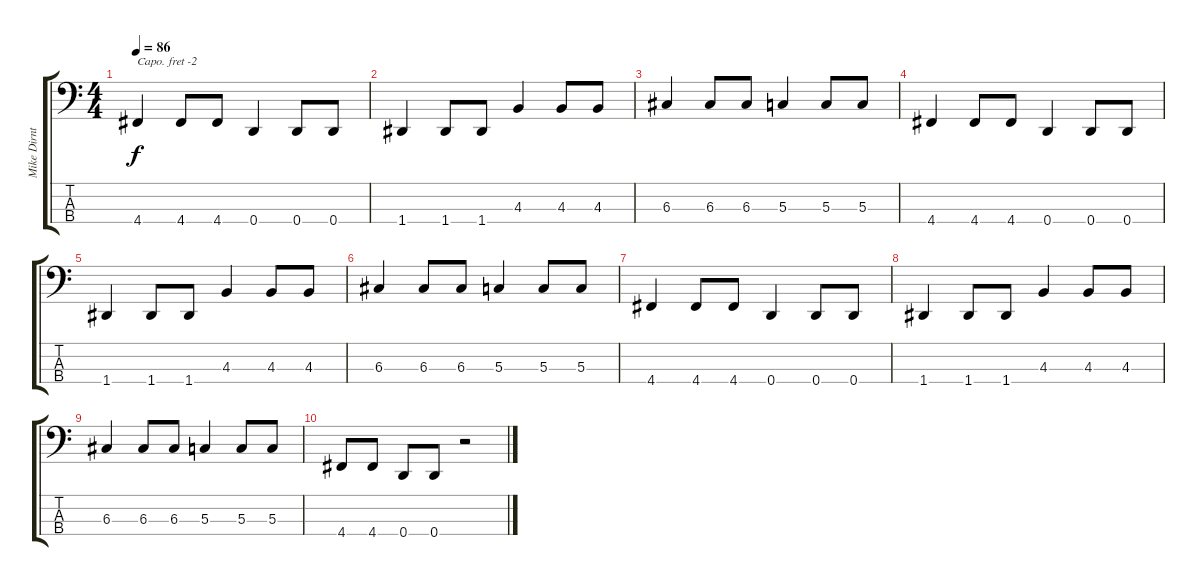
\track ("Mike Dirnt (Bass)" "Mike Dirnt") {instrument electricbasspick}
\staff {score tabs}
\capo -2
\tuning (G2 D2 A1 E1) {hide}
\ts (4 4)
\tempo 86
\clef f4
\ks c
4.4.4{dy f} 4.4.8 4.4.8 0.4.4 0.4.8 0.4.8 |
1.4.4 1.4.8 1.4.8 4.3.4 4.3.8 4.3.8 |
6.3.4 6.3.8 6.3.8 5.3.4 5.3.8 5.3.8 |
4.4.4 4.4.8 4.4.8 0.4.4 0.4.8 0.4.8 |
1.4.4 1.4.8 1.4.8 4.3.4 4.3.8 4.3.8 |
6.3.4 6.3.8 6.3.8 5.3.4 5.3.8 5.3.8 |
4.4.4 4.4.8 4.4.8 0.4.4 0.4.8 0.4.8 |
1.4.4 1.4.8 1.4.8 4.3.4 4.3.8 4.3.8 |
6.3.4 6.3.8 6.3.8 5.3.4 5.3.8 5.3.8 |
4.4.8 4.4.8 0.4.8 0.4.8 r.2
